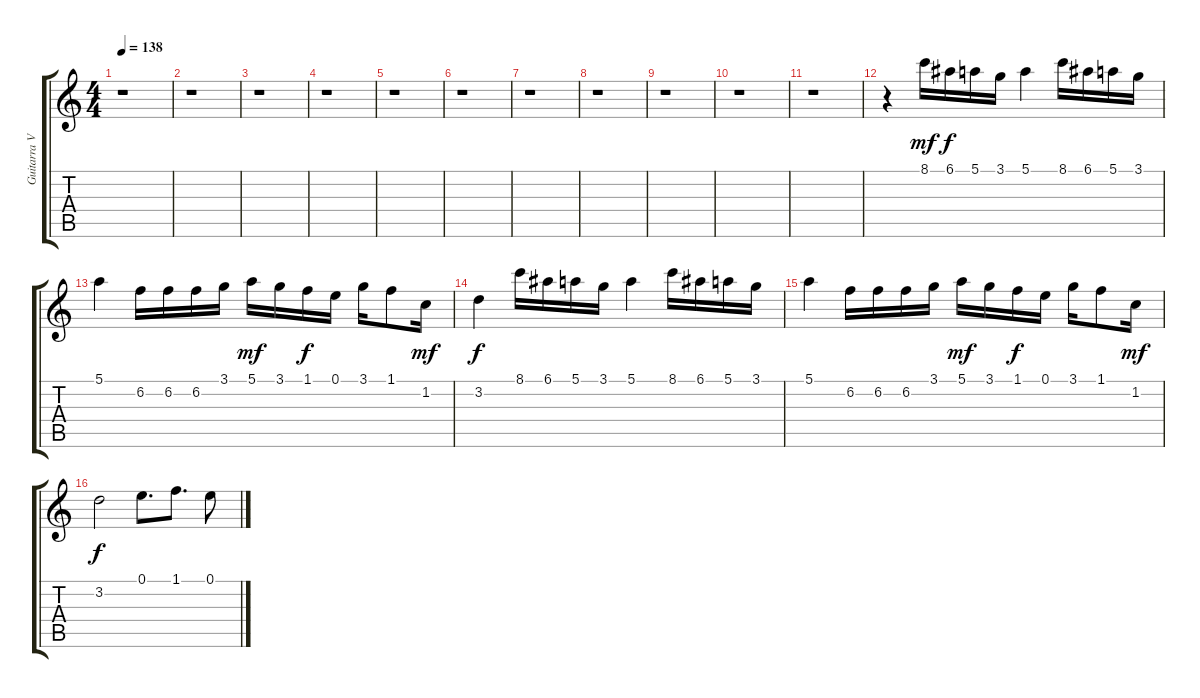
\track ("Guitarra VII (Dist. Solo)" "Guitarra V") {instrument distortionguitar}
\staff {score tabs}
\tuning (E4 B3 G3 D3 A2 E2) {hide}
\ts (4 4)
\tempo 138
\clef g2
\ks c
r.1{dy f} |
r.1 |
r.1 |
r.1 |
r.1 |
r.1 |
r.1 |
r.1 |
r.1 |
r.1 |
r.1 |
r.4 8.1.16{dy mf} 6.1.16{dy f} 5.1.16 3.1.16 5.1.4 8.1.16 6.1.16 5.1.16 3.1.16 |
5.1.4 6.2.16 6.2.16 6.2.16 3.1.16 5.1.16{dy mf} 3.1.16 1.1.16{dy f} 0.1.16 3.1.16 1.1.8 1.2.16{dy mf} |
3.2.4{dy f} 8.1.16 6.1.16 5.1.16 3.1.16 5.1.4 8.1.16 6.1.16 5.1.16 3.1.16 |
5.1.4 6.2.16 6.2.16 6.2.16 3.1.16 5.1.16{dy mf} 3.1.16 1.1.16{dy f} 0.1.16 3.1.16 1.1.8 1.2.16{dy mf} |
3.2.2{dy f} 0.1.8{d} 1.1.8{d} 0.1.8
